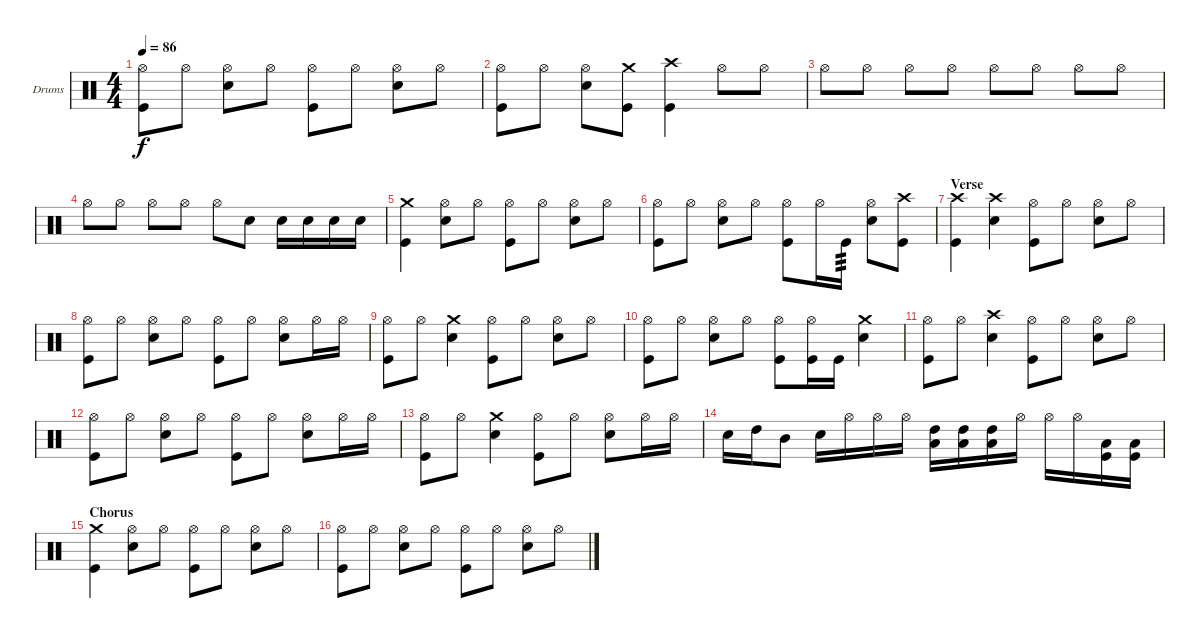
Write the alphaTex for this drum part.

\bracketExtendMode groupsimilarinstruments
\firstSystemTrackNameOrientation horizontal
\otherSystemsTrackNameOrientation horizontal
\track ("Drumkit" "Drums") {instrument percussion}
\staff {score}
\articulation defaults
\ts (4 4)
\tempo 86
\clef neutral
\ks c
("Hi-Hat (open)" "Kick (hit)").8{dy f} "Hi-Hat (open)".8 ("Hi-Hat (open)" "Snare (hit) 2").8 "Hi-Hat (open)".8 ("Hi-Hat (open)" "Kick (hit)").8 "Hi-Hat (open)".8 ("Hi-Hat (open)" "Snare (hit) 2").8 "Hi-Hat (open)".8 |
("Hi-Hat (open)" "Kick (hit)").8 "Hi-Hat (open)".8 ("Hi-Hat (open)" "Snare (hit) 2").8 ("Crash medium (hit)" "Kick (hit)").8 ("Crash high (hit)" "Kick (hit)").4 "Hi-Hat (open)".8 "Hi-Hat (open)".8 |
"Hi-Hat (open)".8 "Hi-Hat (open)".8 "Hi-Hat (open)".8 "Hi-Hat (open)".8 "Hi-Hat (open)".8 "Hi-Hat (open)".8 "Hi-Hat (open)".8 "Hi-Hat (open)".8 |
"Hi-Hat (open)".8 "Hi-Hat (open)".8 "Hi-Hat (open)".8 "Hi-Hat (open)".8 "Hi-Hat (open)".8 "Snare (hit) 2".8 "Snare (hit) 2".16 "Snare (hit) 2".16 "Snare (hit) 2".16 "Snare (hit) 2".16 |
("Crash medium (hit)" "Kick (hit)").4 ("Hi-Hat (open)" "Snare (hit) 2").8 "Hi-Hat (open)".8 ("Hi-Hat (open)" "Kick (hit)").8 "Hi-Hat (open)".8 ("Hi-Hat (open)" "Snare (hit) 2").8 "Hi-Hat (open)".8 |
("Hi-Hat (open)" "Kick (hit)").8 "Hi-Hat (open)".8 ("Hi-Hat (open)" "Snare (hit) 2").8 "Hi-Hat (open)".8 ("Hi-Hat (open)" "Kick (hit)").8 "Hi-Hat (open)".16 "Kick (hit)".16{tp 3} ("Hi-Hat (open)" "Snare (hit) 2").8 ("Crash high (hit)" "Kick (hit)").8 |
\section ("" "Verse")
("Crash high (hit)" "Kick (hit)").4 ("Crash high (hit)" "Snare (hit) 2").4 ("Hi-Hat (open)" "Kick (hit)").8 "Hi-Hat (open)".8 ("Hi-Hat (open)" "Snare (hit) 2").8 "Hi-Hat (open)".8 |
("Hi-Hat (open)" "Kick (hit)").8 "Hi-Hat (open)".8 ("Hi-Hat (open)" "Snare (hit) 2").8 "Hi-Hat (open)".8 ("Hi-Hat (open)" "Kick (hit)").8 "Hi-Hat (open)".8 ("Hi-Hat (open)" "Snare (hit) 2").8 "Hi-Hat (open)".16 "Hi-Hat (open)".16 |
("Hi-Hat (open)" "Kick (hit)").8 "Hi-Hat (open)".8 ("Crash medium (hit)" "Snare (hit) 2").4 ("Hi-Hat (open)" "Kick (hit)").8 "Hi-Hat (open)".8 ("Hi-Hat (open)" "Snare (hit) 2").8 "Hi-Hat (open)".8 |
("Hi-Hat (open)" "Kick (hit)").8 "Hi-Hat (open)".8 ("Hi-Hat (open)" "Snare (hit) 2").8 "Hi-Hat (open)".8 ("Hi-Hat (open)" "Kick (hit)").8 ("Hi-Hat (open)" "Kick (hit)").16 "Kick (hit)".16 ("Crash medium (hit)" "Snare (hit) 2").4 |
("Hi-Hat (open)" "Kick (hit)").8 "Hi-Hat (open)".8 ("Crash high (hit)" "Snare (hit) 2").4 ("Hi-Hat (open)" "Kick (hit)").8 "Hi-Hat (open)".8 ("Hi-Hat (open)" "Snare (hit) 2").8 "Hi-Hat (open)".8 |
("Hi-Hat (open)" "Kick (hit)").8 "Hi-Hat (open)".8 ("Hi-Hat (open)" "Snare (hit) 2").8 "Hi-Hat (open)".8 ("Hi-Hat (open)" "Kick (hit)").8 "Hi-Hat (open)".8 ("Hi-Hat (open)" "Snare (hit) 2").8 "Hi-Hat (open)".16 "Hi-Hat (open)".16 |
("Hi-Hat (open)" "Kick (hit)").8 "Hi-Hat (open)".8 ("Crash medium (hit)" "Snare (hit) 2").4 ("Hi-Hat (open)" "Kick (hit)").8 "Hi-Hat (open)".8 ("Hi-Hat (open)" "Snare (hit) 2").8 "Hi-Hat (open)".16 "Hi-Hat (open)".16 |
"Snare (hit) 2".16 "High Tom (hit)".16 "Mid Tom (hit)".8 "Snare (hit) 2".16 "Hi-Hat (open)".16 "Hi-Hat (open)".16 "Hi-Hat (open)".16 ("High Tom (hit)" "Low Tom (hit)").16 ("High Tom (hit)" "Low Tom (hit)").16 ("High Tom (hit)" "Low Tom (hit)").16 "Hi-Hat (open)".16 "Hi-Hat (open)".16 "Hi-Hat (open)".16 ("Low Tom (hit)" "Kick (hit)").16 ("Low Tom (hit)" "Kick (hit)").16 |
\section ("" "Chorus")
("Crash medium (hit)" "Kick (hit)").4 ("Hi-Hat (open)" "Snare (hit) 2").8 "Hi-Hat (open)".8 ("Hi-Hat (open)" "Kick (hit)").8 "Hi-Hat (open)".8 ("Hi-Hat (open)" "Snare (hit) 2").8 "Hi-Hat (open)".8 |
("Hi-Hat (open)" "Kick (hit)").8 "Hi-Hat (open)".8 ("Hi-Hat (open)" "Snare (hit) 2").8 "Hi-Hat (open)".8 ("Hi-Hat (open)" "Kick (hit)").8 "Hi-Hat (open)".8 ("Hi-Hat (open)" "Snare (hit) 2").8 "Hi-Hat (open)".8
